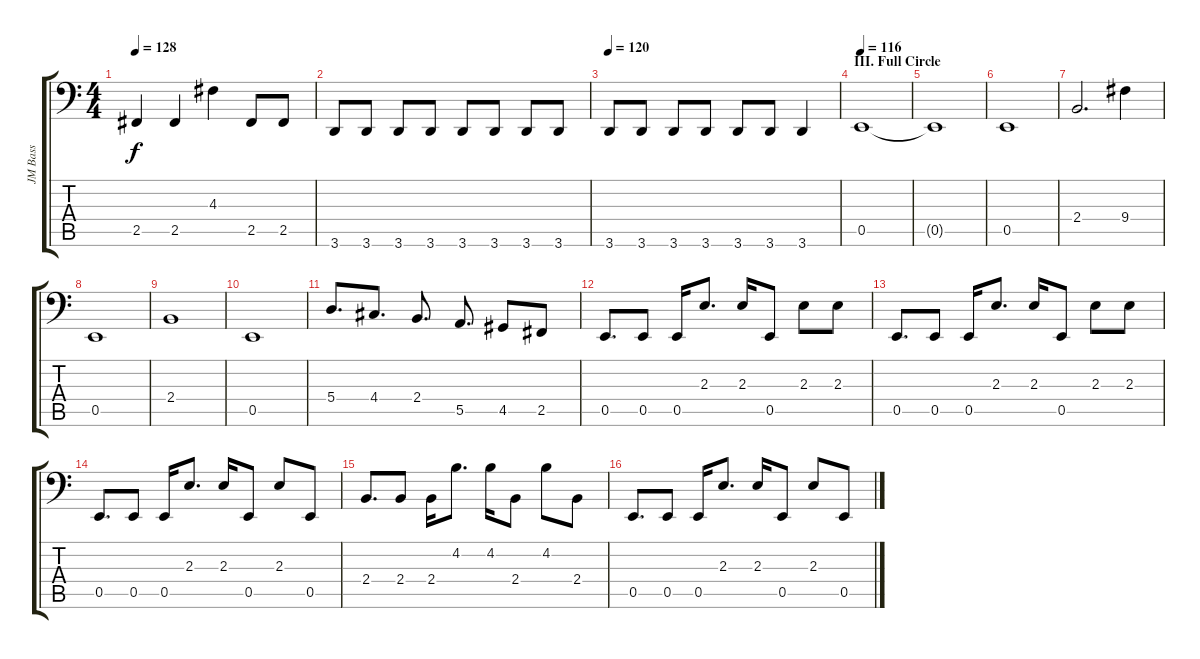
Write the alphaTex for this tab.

\track ("JM Bass" "JM Bass") {instrument electricbassfinger}
\staff {score tabs}
\tuning (C3 G2 D2 A1 E1 B0) {hide}
\ts (4 4)
\tempo 128
\clef f4
\ks c
2.5.4{dy f} 2.5.4 4.3.4 2.5.8 2.5.8 |
3.6.8 3.6.8 3.6.8 3.6.8 3.6.8 3.6.8 3.6.8 3.6.8 |
\tempo 120
3.6.8 3.6.8 3.6.8 3.6.8 3.6.8 3.6.8 3.6.4 |
\section ("" "III. Full Circle")
\tempo 116
0.5.1 |
0.5{t}.1 |
0.5.1 |
2.4.2{d} 9.4.4 |
0.5.1 |
2.4.1 |
0.5.1 |
5.4.8{d} 4.4.8{d} 2.4.8{d} 5.5.8{d} 4.5.8 2.5.8 |
0.5.8{d} 0.5.8 0.5.16 2.3.8{d} 2.3.16 0.5.8 2.3.8 2.3.8 |
0.5.8{d} 0.5.8 0.5.16 2.3.8{d} 2.3.16 0.5.8 2.3.8 2.3.8 |
0.5.8{d} 0.5.8 0.5.16 2.3.8{d} 2.3.16 0.5.8 2.3.8 0.5.8 |
2.4.8{d} 2.4.8 2.4.16 4.2.8{d} 4.2.16 2.4.8 4.2.8 2.4.8 |
0.5.8{d} 0.5.8 0.5.16 2.3.8{d} 2.3.16 0.5.8 2.3.8 0.5.8
